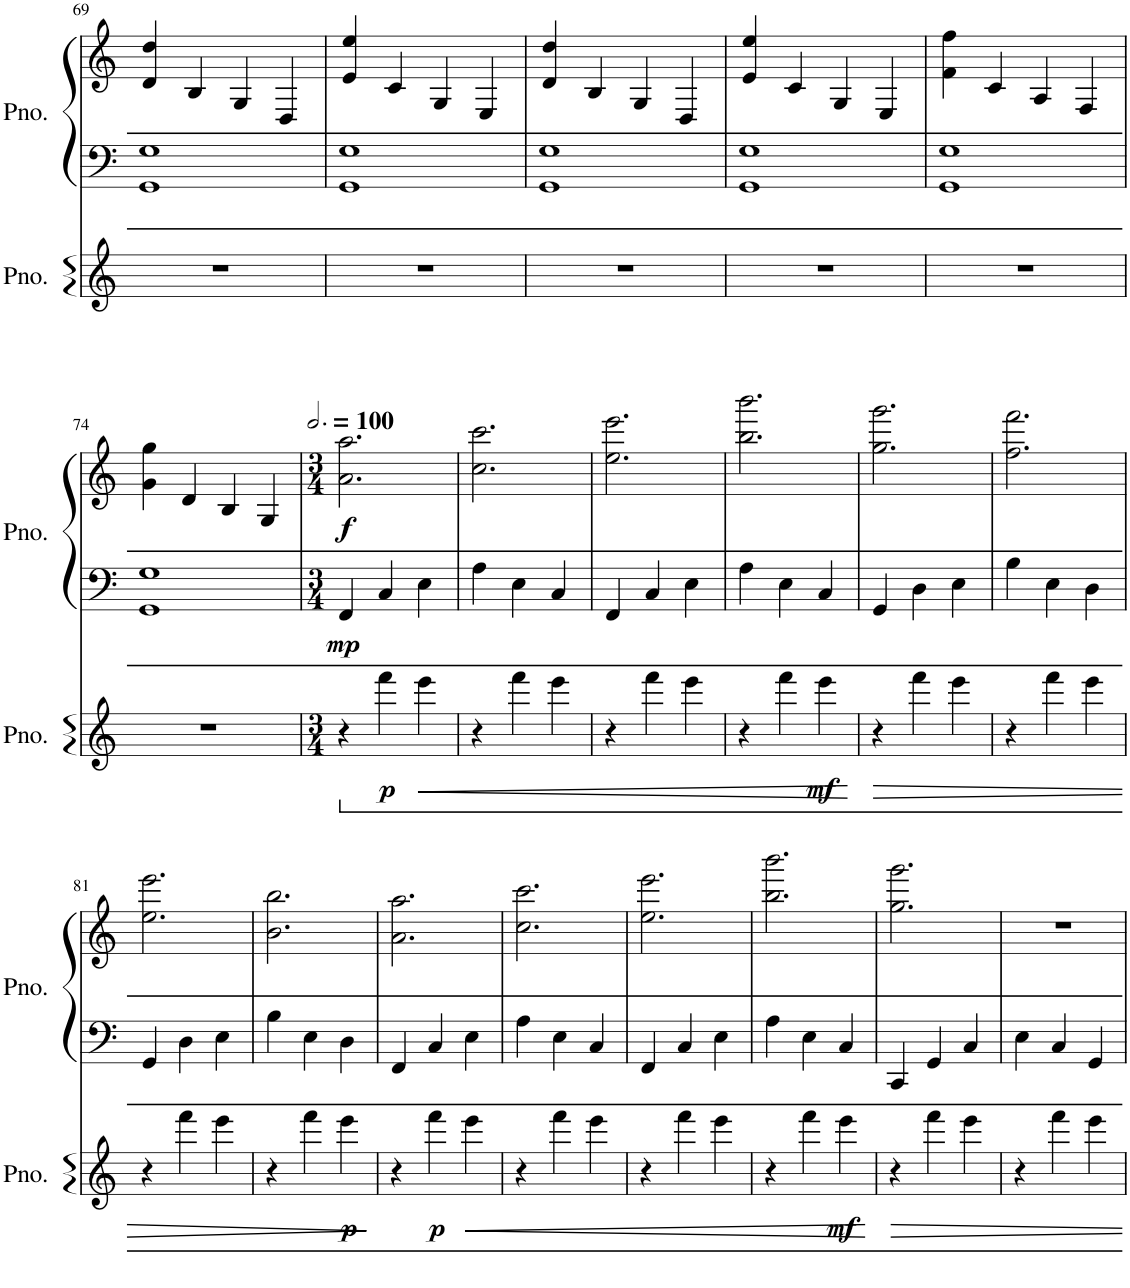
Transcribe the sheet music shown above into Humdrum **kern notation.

**kern	**dynam	**kern	**kern	**dynam
*part2	*part2	*part1	*part1	*part1
*staff3	*staff3	*staff2	*staff1	*staff1/2
*I"Piano	*	*I"Piano	*	*
*I'Pno.	*	*I'Pno.	*	*
!!LO:PB:g=z
*clefG2	*	*clefF4	*clefG2	*
*k[]	*	*k[]	*k[]	*
*M4/4	*	*M4/4	*M4/4	*
=69	=69	=69	=69	=69
1r	.	1GG 1G	4d/ 4dd/	.
.	.	.	4B/	.
.	.	.	4G/	.
.	.	.	4D/	.
=70	=70	=70	=70	=70
1r	.	1GG 1G	4e/ 4ee/	.
.	.	.	4c/	.
.	.	.	4G/	.
.	.	.	4E/	.
=71	=71	=71	=71	=71
1r	.	1GG 1G	4d/ 4dd/	.
.	.	.	4B/	.
.	.	.	4G/	.
.	.	.	4D/	.
=72	=72	=72	=72	=72
1r	.	1GG 1G	4e/ 4ee/	.
.	.	.	4c/	.
.	.	.	4G/	.
.	.	.	4E/	.
=73	=73	=73	=73	=73
1r	.	1GG 1G	4f\ 4ff\	.
.	.	.	4c/	.
.	.	.	4A/	.
.	.	.	4F/	.
!!LO:LB:g=z
=74	=74	=74	=74	=74
1r	.	1GG 1G	4g\ 4gg\	.
.	.	.	4d/	.
.	.	.	4B/	.
.	.	.	4G/	.
=75	=75	=75	=75	=75
*M3/4	*	*M3/4	*M3/4	*
*	*	*	*MM300	*
!	!	!	!	!LO:DY:b=2
!	!	!	!	!LO:DY:n=1:b
4r	.	4FF/	2.a\ 2.aa\	mp f
!	!LO:DY:b	!	!	!
4fff\	p	4C/	.	.
!	!LO:HP:b	!	!	!
4eee\	<	4E\	.	.
=76	=76	=76	=76	=76
4r	.	4A\	2.cc\ 2.ccc\	.
4fff\	.	4E\	.	.
4eee\	.	4C/	.	.
=77	=77	=77	=77	=77
4r	.	4FF/	2.ee\ 2.eee\	.
4fff\	.	4C/	.	.
4eee\	.	4E\	.	.
=78	=78	=78	=78	=78
4r	.	4A\	2.bb\ 2.bbb\	.
4fff\	.	4E\	.	.
!	!LO:DY:b	!	!	!
4eee\	mf	4C/	.	.
.	[	.	.	.
=79	=79	=79	=79	=79
!	!LO:HP:b	!	!	!
4r	>	4GG/	2.gg\ 2.ggg\	.
4fff\	.	4D\	.	.
4eee\	.	4E\	.	.
=80	=80	=80	=80	=80
4r	.	4B\	2.ff\ 2.fff\	.
4fff\	.	4E\	.	.
4eee\	.	4D\	.	.
!!LO:LB:g=z
=81	=81	=81	=81	=81
4r	.	4GG/	2.ee\ 2.eee\	.
4fff\	.	4D\	.	.
4eee\	.	4E\	.	.
=82	=82	=82	=82	=82
4r	.	4B\	2.b\ 2.bb\	.
4fff\	.	4E\	.	.
!	!LO:DY:b	!	!	!
4eee\	p	4D\	.	.
.	]	.	.	.
=83	=83	=83	=83	=83
4r	.	4FF/	2.a\ 2.aa\	.
!	!LO:DY:b	!	!	!
4fff\	p	4C/	.	.
!	!LO:HP:b	!	!	!
4eee\	<	4E\	.	.
=84	=84	=84	=84	=84
4r	.	4A\	2.cc\ 2.ccc\	.
4fff\	.	4E\	.	.
4eee\	.	4C/	.	.
=85	=85	=85	=85	=85
4r	.	4FF/	2.ee\ 2.eee\	.
4fff\	.	4C/	.	.
4eee\	.	4E\	.	.
=86	=86	=86	=86	=86
4r	.	4A\	2.bb\ 2.bbb\	.
4fff\	.	4E\	.	.
!	!LO:DY:b	!	!	!
4eee\	mf	4C/	.	.
.	[	.	.	.
=87	=87	=87	=87	=87
4r	.	4CC/	2.gg\ 2.ggg\	.
4fff\	.	4GG/	.	.
4eee\	.	4C/	.	.
=88	=88	=88	=88	=88
4r	.	4E\	2.r	.
4fff\	.	4C/	.	.
4eee\	.	4GG/	.	.
=	=	=	=	=
*-	*-	*-	*-	*-
